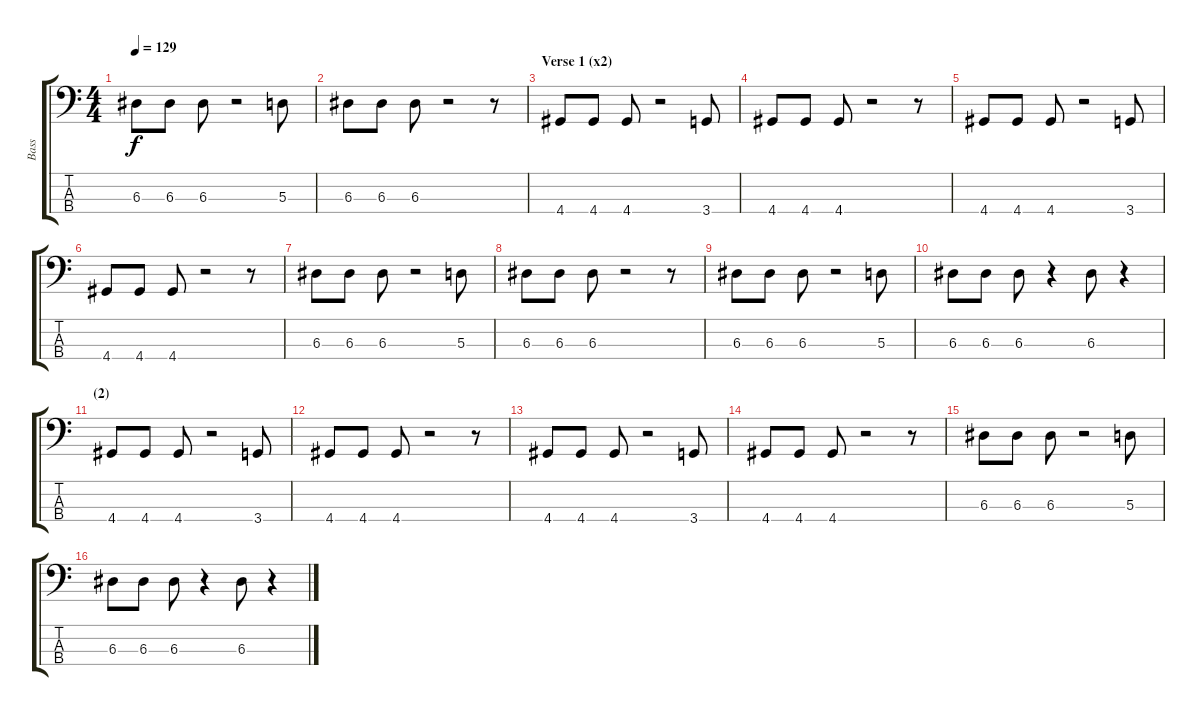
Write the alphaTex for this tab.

\track ("Bass" "Bass") {instrument electricbasspick}
\staff {score tabs}
\tuning (G2 D2 A1 E1) {hide}
\ts (4 4)
\tempo 129
\clef f4
\ks c
6.3.8{dy f} 6.3.8 6.3.8 r.2 5.3.8 |
6.3.8 6.3.8 6.3.8 r.2 r.8 |
\section ("" "Verse 1 (x2)")
4.4.8 4.4.8 4.4.8 r.2 3.4.8 |
4.4.8 4.4.8 4.4.8 r.2 r.8 |
4.4.8 4.4.8 4.4.8 r.2 3.4.8 |
4.4.8 4.4.8 4.4.8 r.2 r.8 |
6.3.8 6.3.8 6.3.8 r.2 5.3.8 |
6.3.8 6.3.8 6.3.8 r.2 r.8 |
6.3.8 6.3.8 6.3.8 r.2 5.3.8 |
6.3.8 6.3.8 6.3.8 r.4 6.3.8 r.4 |
\section ("" "(2)")
4.4.8 4.4.8 4.4.8 r.2 3.4.8 |
4.4.8 4.4.8 4.4.8 r.2 r.8 |
4.4.8 4.4.8 4.4.8 r.2 3.4.8 |
4.4.8 4.4.8 4.4.8 r.2 r.8 |
6.3.8 6.3.8 6.3.8 r.2 5.3.8 |
6.3.8 6.3.8 6.3.8 r.4 6.3.8 r.4
